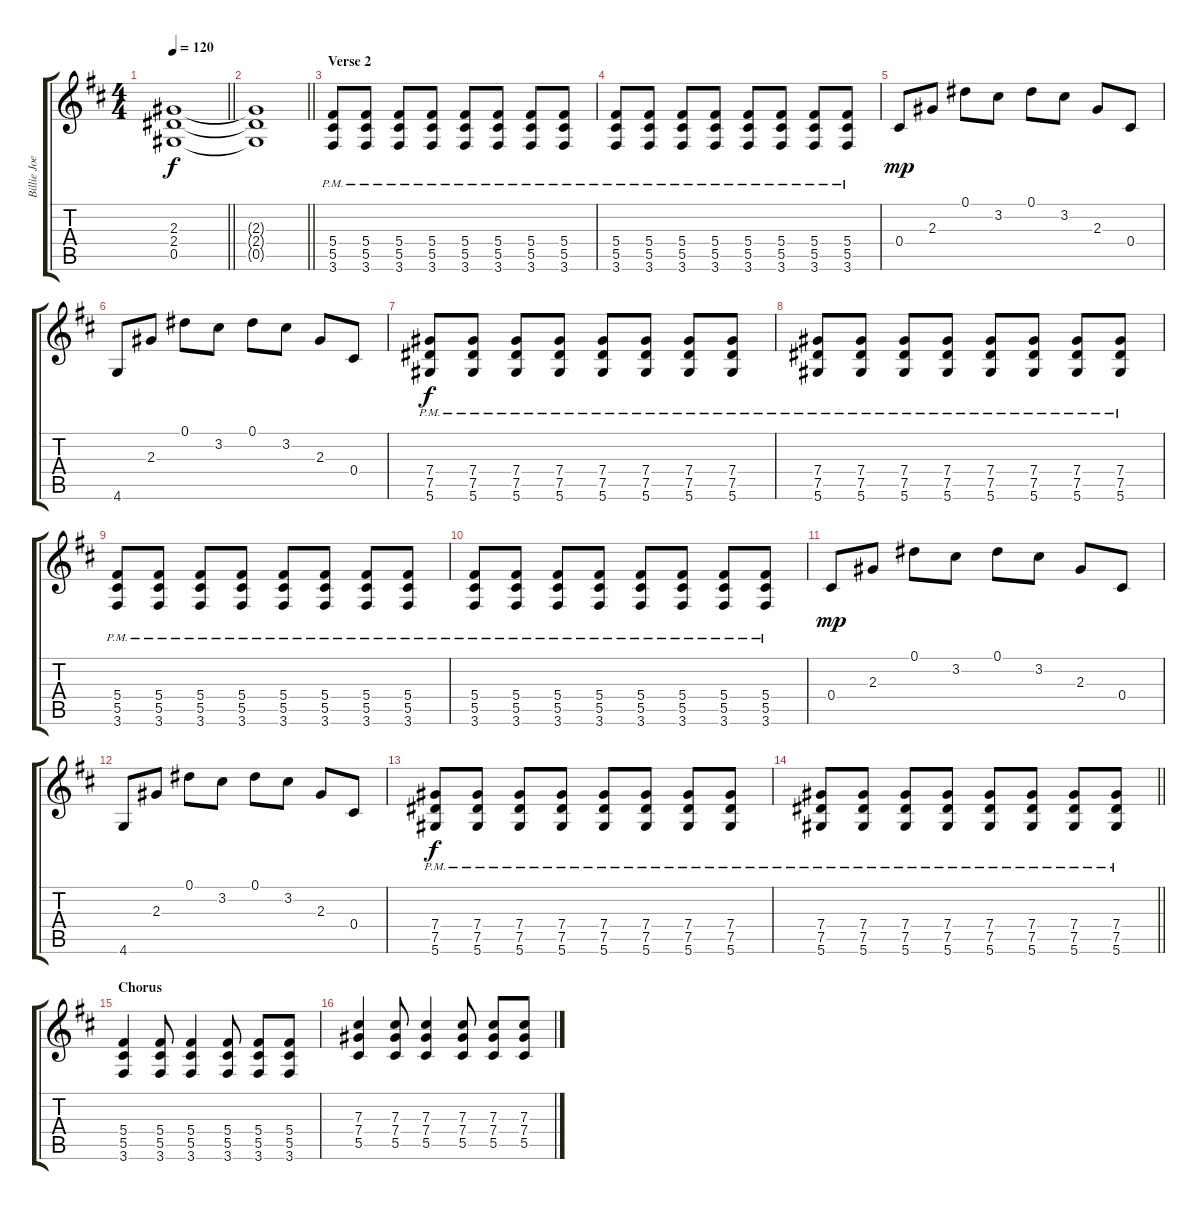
\track ("Billie Joe" "Billie Joe") {instrument distortionguitar}
\staff {score tabs}
\tuning (Eb4 Bb3 Gb3 Db3 Ab2 Eb2) {hide}
\ts (4 4)
\tempo 120
\clef g2
\barLineRight lightlight
\ks d
(2.3 2.4 0.5).1{dy f} |
\barLineRight lightlight
(2.3{t} 2.4{t} 0.5{t}).1 |
\section ("" "Verse 2")
(5.4{pm} 5.5{pm} 3.6{pm}).8 (5.4{pm} 5.5{pm} 3.6{pm}).8 (5.4{pm} 5.5{pm} 3.6{pm}).8 (5.4{pm} 5.5{pm} 3.6{pm}).8 (5.4{pm} 5.5{pm} 3.6{pm}).8 (5.4{pm} 5.5{pm} 3.6{pm}).8 (5.4{pm} 5.5{pm} 3.6{pm}).8 (5.4{pm} 5.5{pm} 3.6{pm}).8 |
(5.4{pm} 5.5{pm} 3.6{pm}).8 (5.4{pm} 5.5{pm} 3.6{pm}).8 (5.4{pm} 5.5{pm} 3.6{pm}).8 (5.4{pm} 5.5{pm} 3.6{pm}).8 (5.4{pm} 5.5{pm} 3.6{pm}).8 (5.4{pm} 5.5{pm} 3.6{pm}).8 (5.4{pm} 5.5{pm} 3.6{pm}).8 (5.4{pm} 5.5{pm} 3.6{pm}).8 |
0.4.8{dy mp} 2.3.8 0.1.8 3.2.8 0.1.8 3.2.8 2.3.8 0.4.8 |
4.6.8 2.3.8 0.1.8 3.2.8 0.1.8 3.2.8 2.3.8 0.4.8 |
(7.4{pm} 7.5{pm} 5.6{pm}).8{dy f} (7.4{pm} 7.5{pm} 5.6{pm}).8 (7.4{pm} 7.5{pm} 5.6{pm}).8 (7.4{pm} 7.5{pm} 5.6{pm}).8 (7.4{pm} 7.5{pm} 5.6{pm}).8 (7.4{pm} 7.5{pm} 5.6{pm}).8 (7.4{pm} 7.5{pm} 5.6{pm}).8 (7.4{pm} 7.5{pm} 5.6{pm}).8 |
(7.4{pm} 7.5{pm} 5.6{pm}).8 (7.4{pm} 7.5{pm} 5.6{pm}).8 (7.4{pm} 7.5{pm} 5.6{pm}).8 (7.4{pm} 7.5{pm} 5.6{pm}).8 (7.4{pm} 7.5{pm} 5.6{pm}).8 (7.4{pm} 7.5{pm} 5.6{pm}).8 (7.4{pm} 7.5{pm} 5.6{pm}).8 (7.4{pm} 7.5{pm} 5.6{pm}).8 |
(5.4{pm} 5.5{pm} 3.6{pm}).8 (5.4{pm} 5.5{pm} 3.6{pm}).8 (5.4{pm} 5.5{pm} 3.6{pm}).8 (5.4{pm} 5.5{pm} 3.6{pm}).8 (5.4{pm} 5.5{pm} 3.6{pm}).8 (5.4{pm} 5.5{pm} 3.6{pm}).8 (5.4{pm} 5.5{pm} 3.6{pm}).8 (5.4{pm} 5.5{pm} 3.6{pm}).8 |
(5.4{pm} 5.5{pm} 3.6{pm}).8 (5.4{pm} 5.5{pm} 3.6{pm}).8 (5.4{pm} 5.5{pm} 3.6{pm}).8 (5.4{pm} 5.5{pm} 3.6{pm}).8 (5.4{pm} 5.5{pm} 3.6{pm}).8 (5.4{pm} 5.5{pm} 3.6{pm}).8 (5.4{pm} 5.5{pm} 3.6{pm}).8 (5.4{pm} 5.5{pm} 3.6{pm}).8 |
0.4.8{dy mp} 2.3.8 0.1.8 3.2.8 0.1.8 3.2.8 2.3.8 0.4.8 |
4.6.8 2.3.8 0.1.8 3.2.8 0.1.8 3.2.8 2.3.8 0.4.8 |
(7.4{pm} 7.5{pm} 5.6{pm}).8{dy f} (7.4{pm} 7.5{pm} 5.6{pm}).8 (7.4{pm} 7.5{pm} 5.6{pm}).8 (7.4{pm} 7.5{pm} 5.6{pm}).8 (7.4{pm} 7.5{pm} 5.6{pm}).8 (7.4{pm} 7.5{pm} 5.6{pm}).8 (7.4{pm} 7.5{pm} 5.6{pm}).8 (7.4{pm} 7.5{pm} 5.6{pm}).8 |
\barLineRight lightlight
(7.4{pm} 7.5{pm} 5.6{pm}).8 (7.4{pm} 7.5{pm} 5.6{pm}).8 (7.4{pm} 7.5{pm} 5.6{pm}).8 (7.4{pm} 7.5{pm} 5.6{pm}).8 (7.4{pm} 7.5{pm} 5.6{pm}).8 (7.4{pm} 7.5{pm} 5.6{pm}).8 (7.4{pm} 7.5{pm} 5.6{pm}).8 (7.4{pm} 7.5{pm} 5.6{pm}).8 |
\section ("" "Chorus")
(5.4 5.5 3.6).4 (5.4 5.5 3.6).8 (5.4 5.5 3.6).4 (5.4 5.5 3.6).8 (5.4 5.5 3.6).8 (5.4 5.5 3.6).8 |
(7.3 7.4 5.5).4 (7.3 7.4 5.5).8 (7.3 7.4 5.5).4 (7.3 7.4 5.5).8 (7.3 7.4 5.5).8 (7.3 7.4 5.5).8
